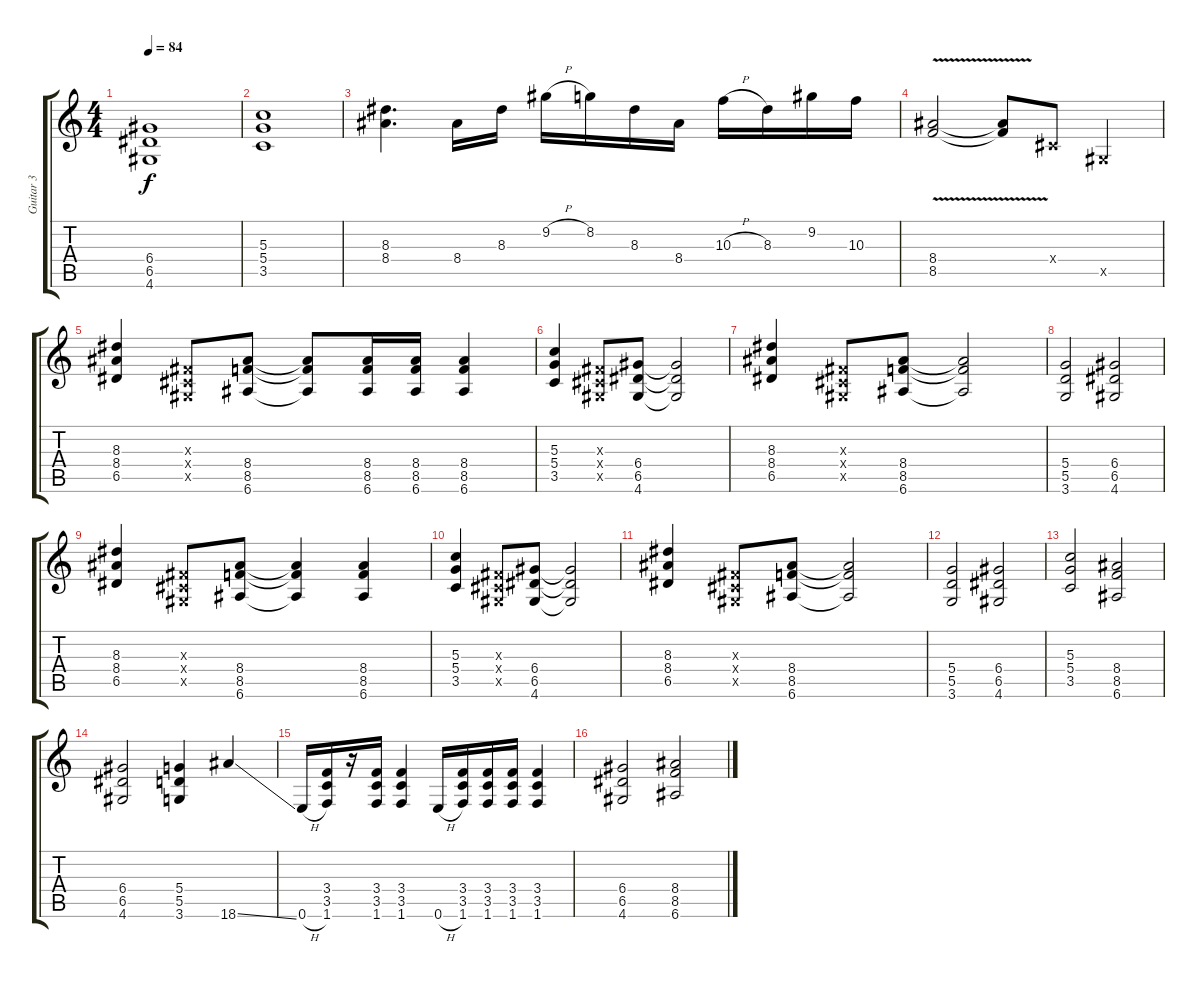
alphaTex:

\track ("Guitar 3" "Guitar 3") {instrument distortionguitar}
\staff {score tabs}
\tuning (E4 B3 G3 D3 A2 E2) {hide}
\ts (4 4)
\tempo 84
\clef g2
\ks c
(6.4 6.5 4.6).1{dy f} |
(5.3 5.4 3.5).1 |
(8.3 8.4).4{d} 8.4.16 8.3.16 9.2{h}.16 8.2.16 8.3.16 8.4.16 10.3{h}.16 8.3.16 9.2.16 10.3.16 |
(8.4{v} 8.5{v}).2 (8.4{t} 8.5{t}).8 -1.4{x}.8 -1.5{x}.4 |
(8.3 8.4 6.5).4 (-1.3{x} -1.4{x} -1.5{x}).8 (8.4 8.5 6.6).8 (8.4{t} 8.5{t} 6.6{t}).8 (8.4 8.5 6.6).16 (8.4 8.5 6.6).16 (8.4 8.5 6.6).4 |
(5.3 5.4 3.5).4 (-1.3{x} -1.4{x} -1.5{x}).8 (6.4 6.5 4.6).8 (6.4{t} 6.5{t} 4.6{t}).2 |
(8.3 8.4 6.5).4 (-1.3{x} -1.4{x} -1.5{x}).8 (8.4 8.5 6.6).8 (8.4{t} 8.5{t} 6.6{t}).2 |
(5.4 5.5 3.6).2 (6.4 6.5 4.6).2 |
(8.3 8.4 6.5).4 (-1.3{x} -1.4{x} -1.5{x}).8 (8.4 8.5 6.6).8 (8.4{t} 8.5{t} 6.6{t}).4 (8.4 8.5 6.6).4 |
(5.3 5.4 3.5).4 (-1.3{x} -1.4{x} -1.5{x}).8 (6.4 6.5 4.6).8 (6.4{t} 6.5{t} 4.6{t}).2 |
(8.3 8.4 6.5).4 (-1.3{x} -1.4{x} -1.5{x}).8 (8.4 8.5 6.6).8 (8.4{t} 8.5{t} 6.6{t}).2 |
(5.4 5.5 3.6).2 (6.4 6.5 4.6).2 |
(5.3 5.4 3.5).2 (8.4 8.5 6.6).2 |
(6.4 6.5 4.6).2 (5.4 5.5 3.6).4 18.6{ss}.4 |
0.6{h}.16 (3.4 3.5 1.6).16 r.16 (3.4 3.5 1.6).16 (3.4 3.5 1.6).4 0.6{h}.16 (3.4 3.5 1.6).16 (3.4 3.5 1.6).16 (3.4 3.5 1.6).16 (3.4 3.5 1.6).4 |
(6.4 6.5 4.6).2 (8.4 8.5 6.6).2
